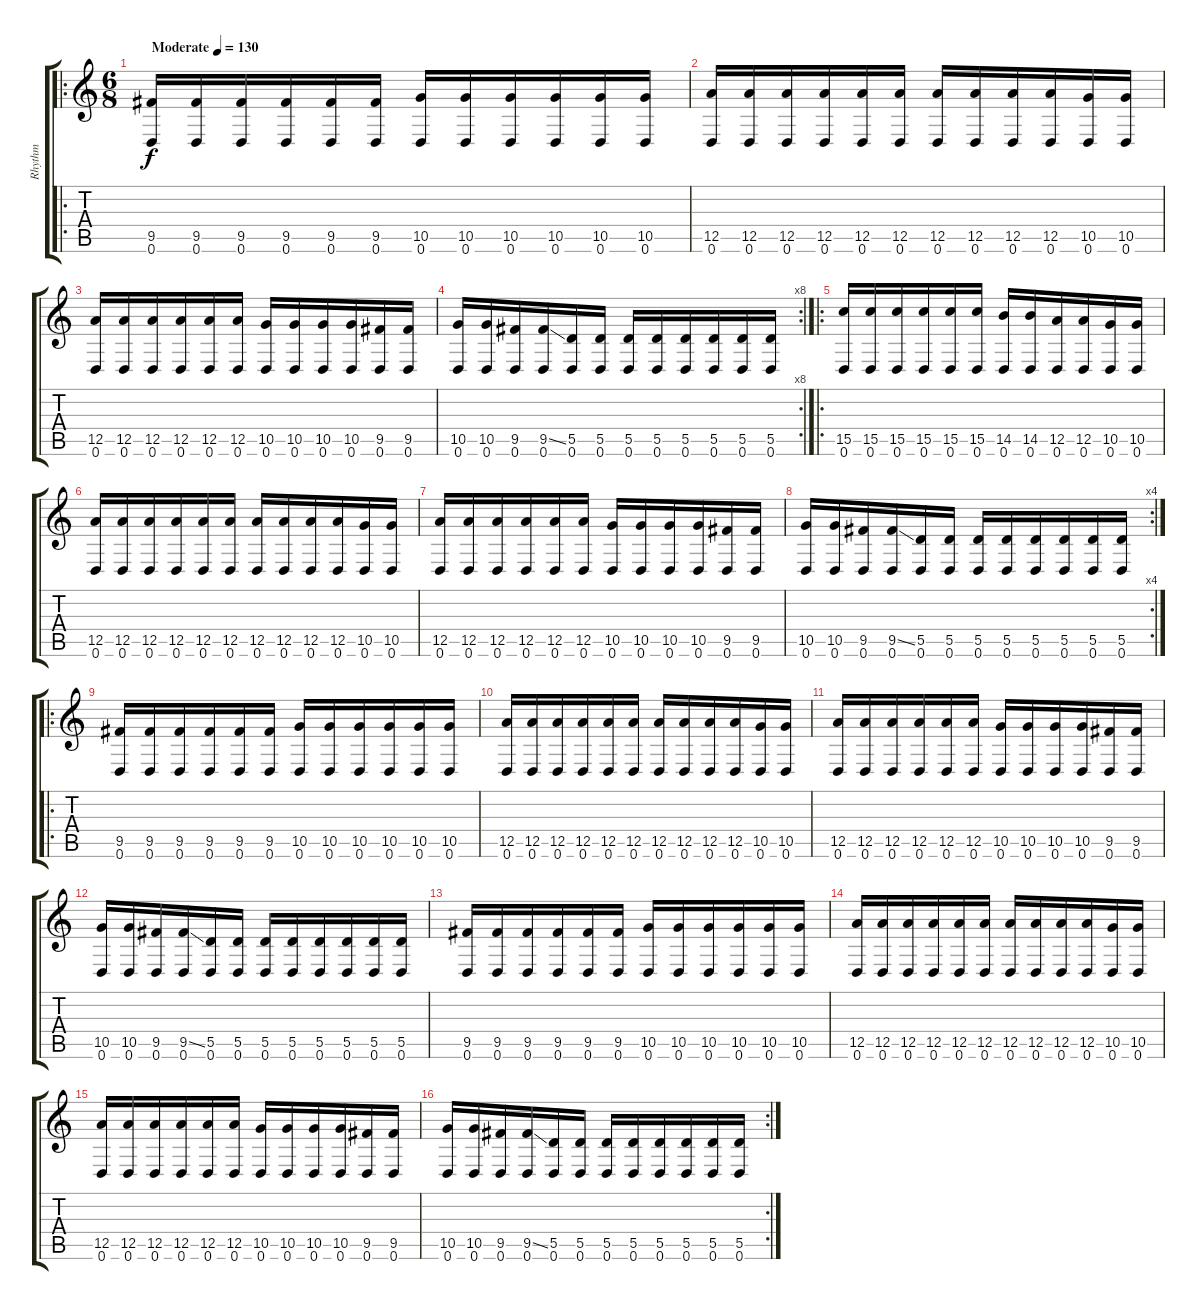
\track ("Rhythm" "Rhythm") {instrument distortionguitar}
\staff {score tabs}
\tuning (E4 B3 G3 D3 A2 D2) {hide}
\ro
\ts (6 8)
\tempo (130 "Moderate")
\clef g2
\ks c
(9.5 0.6).16{dy f instrument distortionguitar} (9.5 0.6).16 (9.5 0.6).16 (9.5 0.6).16 (9.5 0.6).16 (9.5 0.6).16 (10.5 0.6).16 (10.5 0.6).16 (10.5 0.6).16 (10.5 0.6).16 (10.5 0.6).16 (10.5 0.6).16 |
(12.5 0.6).16 (12.5 0.6).16 (12.5 0.6).16 (12.5 0.6).16 (12.5 0.6).16 (12.5 0.6).16 (12.5 0.6).16 (12.5 0.6).16 (12.5 0.6).16 (12.5 0.6).16 (10.5 0.6).16 (10.5 0.6).16 |
(12.5 0.6).16 (12.5 0.6).16 (12.5 0.6).16 (12.5 0.6).16 (12.5 0.6).16 (12.5 0.6).16 (10.5 0.6).16 (10.5 0.6).16 (10.5 0.6).16 (10.5 0.6).16 (9.5 0.6).16 (9.5 0.6).16 |
\rc 8
(10.5 0.6).16 (10.5 0.6).16 (9.5 0.6).16 (9.5{ss} 0.6).16 (5.5 0.6).16 (5.5 0.6).16 (5.5 0.6).16 (5.5 0.6).16 (5.5 0.6).16 (5.5 0.6).16 (5.5 0.6).16 (5.5 0.6).16 |
\ro
(15.5 0.6).16 (15.5 0.6).16 (15.5 0.6).16 (15.5 0.6).16 (15.5 0.6).16 (15.5 0.6).16 (14.5 0.6).16 (14.5 0.6).16 (12.5 0.6).16 (12.5 0.6).16 (10.5 0.6).16 (10.5 0.6).16 |
(12.5 0.6).16 (12.5 0.6).16 (12.5 0.6).16 (12.5 0.6).16 (12.5 0.6).16 (12.5 0.6).16 (12.5 0.6).16 (12.5 0.6).16 (12.5 0.6).16 (12.5 0.6).16 (10.5 0.6).16 (10.5 0.6).16 |
(12.5 0.6).16 (12.5 0.6).16 (12.5 0.6).16 (12.5 0.6).16 (12.5 0.6).16 (12.5 0.6).16 (10.5 0.6).16 (10.5 0.6).16 (10.5 0.6).16 (10.5 0.6).16 (9.5 0.6).16 (9.5 0.6).16 |
\rc 4
(10.5 0.6).16 (10.5 0.6).16 (9.5 0.6).16 (9.5{ss} 0.6).16 (5.5 0.6).16 (5.5 0.6).16 (5.5 0.6).16 (5.5 0.6).16 (5.5 0.6).16 (5.5 0.6).16 (5.5 0.6).16 (5.5 0.6).16 |
\ro
(9.5 0.6).16 (9.5 0.6).16 (9.5 0.6).16 (9.5 0.6).16 (9.5 0.6).16 (9.5 0.6).16 (10.5 0.6).16 (10.5 0.6).16 (10.5 0.6).16 (10.5 0.6).16 (10.5 0.6).16 (10.5 0.6).16 |
(12.5 0.6).16 (12.5 0.6).16 (12.5 0.6).16 (12.5 0.6).16 (12.5 0.6).16 (12.5 0.6).16 (12.5 0.6).16 (12.5 0.6).16 (12.5 0.6).16 (12.5 0.6).16 (10.5 0.6).16 (10.5 0.6).16 |
(12.5 0.6).16 (12.5 0.6).16 (12.5 0.6).16 (12.5 0.6).16 (12.5 0.6).16 (12.5 0.6).16 (10.5 0.6).16 (10.5 0.6).16 (10.5 0.6).16 (10.5 0.6).16 (9.5 0.6).16 (9.5 0.6).16 |
(10.5 0.6).16 (10.5 0.6).16 (9.5 0.6).16 (9.5{ss} 0.6).16 (5.5 0.6).16 (5.5 0.6).16 (5.5 0.6).16 (5.5 0.6).16 (5.5 0.6).16 (5.5 0.6).16 (5.5 0.6).16 (5.5 0.6).16 |
(9.5 0.6).16 (9.5 0.6).16 (9.5 0.6).16 (9.5 0.6).16 (9.5 0.6).16 (9.5 0.6).16 (10.5 0.6).16 (10.5 0.6).16 (10.5 0.6).16 (10.5 0.6).16 (10.5 0.6).16 (10.5 0.6).16 |
(12.5 0.6).16 (12.5 0.6).16 (12.5 0.6).16 (12.5 0.6).16 (12.5 0.6).16 (12.5 0.6).16 (12.5 0.6).16 (12.5 0.6).16 (12.5 0.6).16 (12.5 0.6).16 (10.5 0.6).16 (10.5 0.6).16 |
(12.5 0.6).16 (12.5 0.6).16 (12.5 0.6).16 (12.5 0.6).16 (12.5 0.6).16 (12.5 0.6).16 (10.5 0.6).16 (10.5 0.6).16 (10.5 0.6).16 (10.5 0.6).16 (9.5 0.6).16 (9.5 0.6).16 |
\rc 2
(10.5 0.6).16 (10.5 0.6).16 (9.5 0.6).16 (9.5{ss} 0.6).16 (5.5 0.6).16 (5.5 0.6).16 (5.5 0.6).16 (5.5 0.6).16 (5.5 0.6).16 (5.5 0.6).16 (5.5 0.6).16 (5.5 0.6).16
